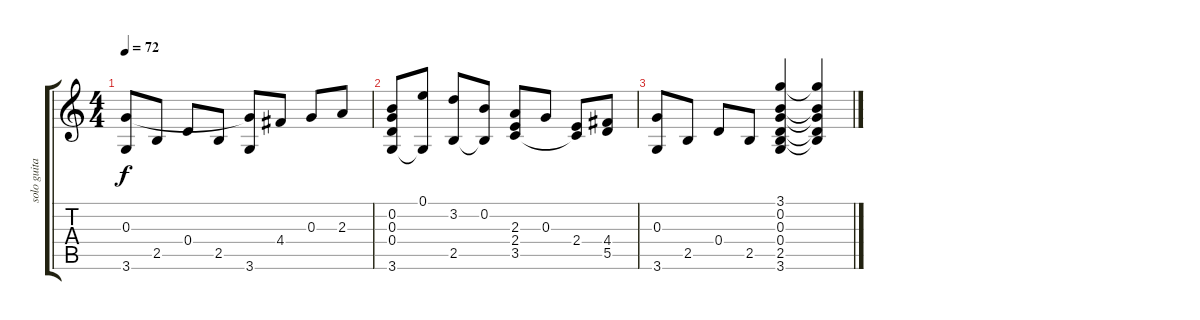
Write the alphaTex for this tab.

\track ("solo guitar" "solo guita") {instrument acousticguitarnylon}
\staff {score tabs}
\tuning (E4 B3 G3 D3 A2 E2) {hide}
\ts (4 4)
\tempo 72
\clef g2
\ks c
(0.3 3.6).8{dy f} 2.5.8 0.4.8 2.5.8 (0.3{t} 3.6).8 4.4.8 0.3.8 2.3.8 |
(0.2 0.3 0.4 3.6).8 (0.1 3.6{t}).8 (3.2 2.5).8 (0.2 2.5{t}).8 (2.3 2.4 3.5).8 0.3.8 (2.4 3.5{t}).8 (4.4 5.5).8 |
(0.3 3.6).8 2.5.8 0.4.8 2.5.8 (3.1 0.2 0.3 0.4 2.5 3.6).4 (3.1{t} 0.2{t} 0.3{t} 0.4{t} 2.5{t}).4
